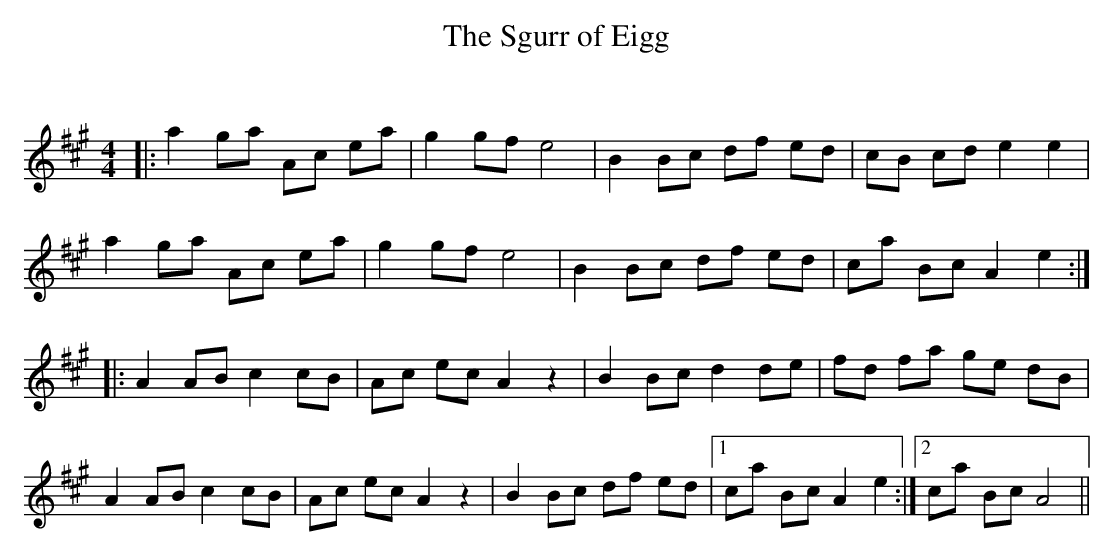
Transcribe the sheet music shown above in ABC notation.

X:1
T: The Sgurr of Eigg
C:
Q: 232
K:A
M:4/4
L:1/8
|:a2 ga Ac ea|g2 gf e4|B2 Bc df ed|cB cd e2 e2|
a2 ga Ac ea|g2 gf e4|B2 Bc df ed|ca Bc A2 e2:|
|:A2 AB c2 cB|Ac ec A2 z2|B2 Bc d2 de|fd fa ge dB|
A2 AB c2 cB|Ac ec A2 z2|B2 Bc df ed|1ca Bc A2 e2:|2ca Bc A4||
